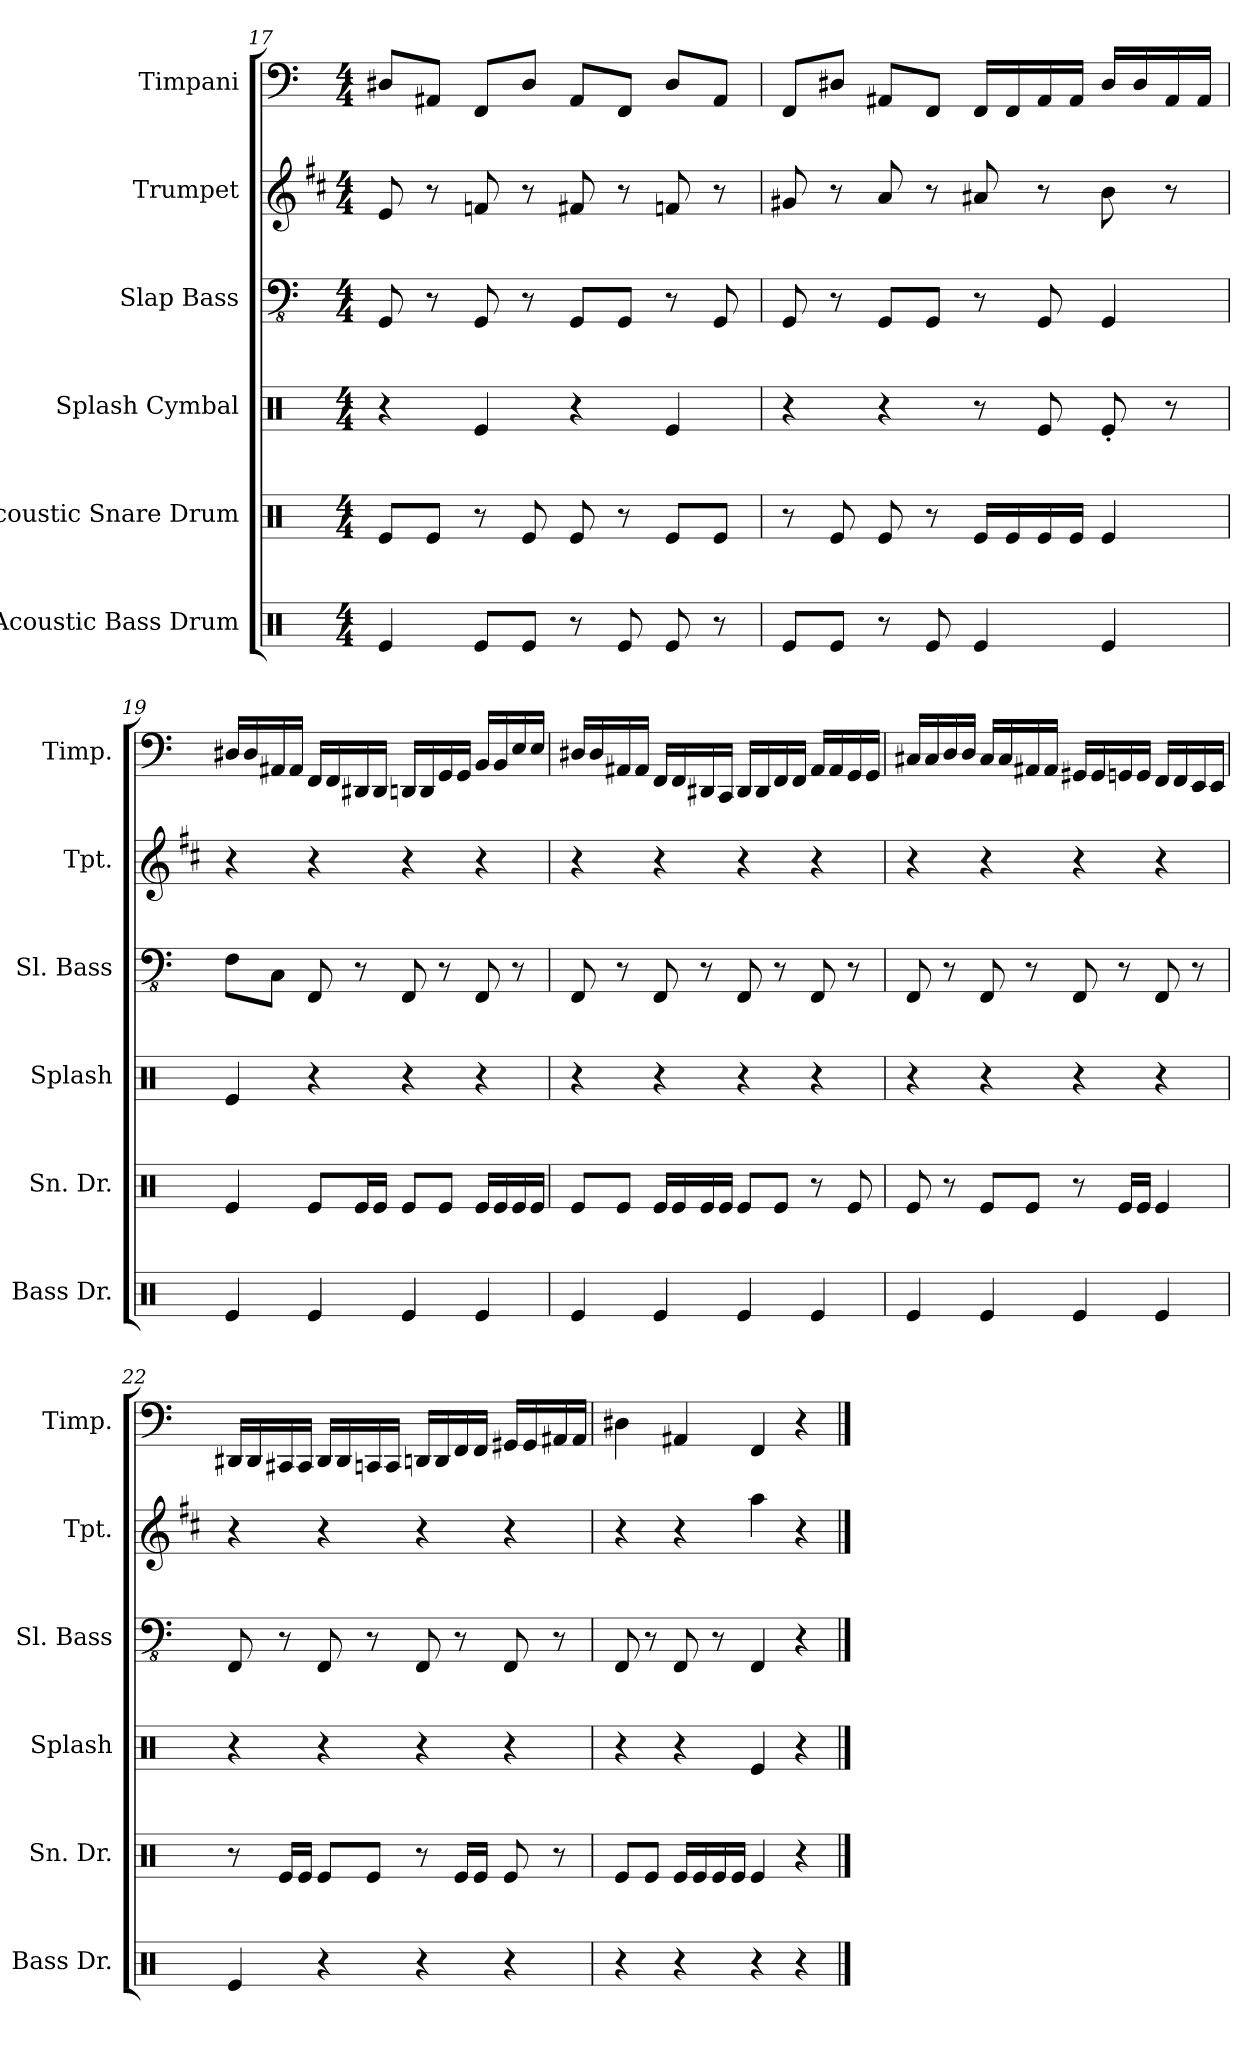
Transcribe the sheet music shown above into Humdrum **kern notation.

**kern	**kern	**kern	**kern	**kern	**kern
*part6	*part5	*part4	*part3	*part2	*part1
*staff6	*staff5	*staff4	*staff3	*staff2	*staff1
*I"Acoustic Bass Drum	*I"Acoustic Snare Drum	*I"Splash Cymbal	*I"Slap Bass	*I"Trumpet	*I"Timpani
*I'Bass Dr.	*I'Sn. Dr.	*I'Splash	*I'Sl. Bass	*I'Tpt.	*I'Timp.
*clefX	*clefX	*clefX	*clefFv4	*clefG2	*clefF4
*	*	*	*	*ITrd1c2	*
*k[]	*k[]	*k[]	*k[]	*k[]	*k[]
*M4/4	*M4/4	*M4/4	*M4/4	*M4/4	*M4/4
=17	=17	=17	=17	=17	=17
4Re	8ReL	4r	8GGG	8d	8D#XL
.	8ReJ	.	8r	8r	8AA#XJ
8ReL	8r	4Re	8GGG	8e-X	8FFL
8ReJ	8Re	.	8r	8r	8D#J
8r	8Re	4r	8GGGL	8en	8AA#L
8Re	8r	.	8GGGJ	8r	8FFJ
8Re	8ReL	4Re	8r	8e-X	8D#L
8r	8ReJ	.	8GGG	8r	8AA#J
=18	=18	=18	=18	=18	=18
8ReL	8r	4r	8GGG	8f#X	8FFL
8ReJ	8Re	.	8r	8r	8D#XJ
8r	8Re	4r	8GGGL	8g	8AA#XL
8Re	8r	.	8GGGJ	8r	8FFJ
4Re	16ReLL	8r	8r	8g#X	16FFLL
.	16Re	.	.	.	16FF
.	16Re	8Re	8GGG	8r	16AA#
.	16ReJJ	.	.	.	16AA#JJ
4Re	4Re	8Re'	4GGG	8a	16D#LL
.	.	.	.	.	16D#
.	.	8r	.	8r	16AA#
.	.	.	.	.	16AA#JJ
=19	=19	=19	=19	=19	=19
4Re	4Re	4Re	8FFL	4r	16D#XLL
.	.	.	.	.	16D#
.	.	.	8CCJ	.	16AA#X
.	.	.	.	.	16AA#JJ
4Re	8ReL	4r	8FFF	4r	16FFLL
.	.	.	.	.	16FF
.	16ReL	.	8r	.	16DD#X
.	16ReJJ	.	.	.	16DD#JJ
4Re	8ReL	4r	8FFF	4r	16DDnLL
.	.	.	.	.	16DD
.	8ReJ	.	8r	.	16GG
.	.	.	.	.	16GGJJ
4Re	16ReLL	4r	8FFF	4r	16BBLL
.	16Re	.	.	.	16BB
.	16Re	.	8r	.	16E
.	16ReJJ	.	.	.	16EJJ
=20	=20	=20	=20	=20	=20
4Re	8ReL	4r	8FFF	4r	16D#XLL
.	.	.	.	.	16D#
.	8ReJ	.	8r	.	16AA#X
.	.	.	.	.	16AA#JJ
4Re	16ReLL	4r	8FFF	4r	16FFLL
.	16Re	.	.	.	16FF
.	16Re	.	8r	.	16DD#X
.	16ReJJ	.	.	.	16CCJJ
4Re	8ReL	4r	8FFF	4r	16DD#LL
.	.	.	.	.	16DD#
.	8ReJ	.	8r	.	16FF
.	.	.	.	.	16FFJJ
4Re	8r	4r	8FFF	4r	16AA#LL
.	.	.	.	.	16AA#
.	8Re	.	8r	.	16GG
.	.	.	.	.	16GGJJ
=21	=21	=21	=21	=21	=21
4Re	8Re	4r	8FFF	4r	16C#XLL
.	.	.	.	.	16C#
.	8r	.	8r	.	16D
.	.	.	.	.	16DJJ
4Re	8ReL	4r	8FFF	4r	16C#LL
.	.	.	.	.	16C#
.	8ReJ	.	8r	.	16AA#X
.	.	.	.	.	16AA#JJ
4Re	8r	4r	8FFF	4r	16GG#XLL
.	.	.	.	.	16GG#
.	16ReLL	.	8r	.	16GGn
.	16ReJJ	.	.	.	16GGJJ
4Re	4Re	4r	8FFF	4r	16FFLL
.	.	.	.	.	16FF
.	.	.	8r	.	16EE
.	.	.	.	.	16EEJJ
=22	=22	=22	=22	=22	=22
4Re	8r	4r	8FFF	4r	16DD#XLL
.	.	.	.	.	16DD#
.	16ReLL	.	8r	.	16CC#X
.	16ReJJ	.	.	.	16CC#JJ
4r	8ReL	4r	8FFF	4r	16DD#LL
.	.	.	.	.	16DD#
.	8ReJ	.	8r	.	16CCn
.	.	.	.	.	16CCJJ
4r	8r	4r	8FFF	4r	16DDnLL
.	.	.	.	.	16DD
.	16ReLL	.	8r	.	16FF
.	16ReJJ	.	.	.	16FFJJ
4r	8Re	4r	8FFF	4r	16GG#XLL
.	.	.	.	.	16GG#
.	8r	.	8r	.	16AA#X
.	.	.	.	.	16AA#JJ
=23	=23	=23	=23	=23	=23
4r	8ReL	4r	8FFF	4r	4D#X
.	8ReJ	.	8r	.	.
4r	16ReLL	4r	8FFF	4r	4AA#X
.	16Re	.	.	.	.
.	16Re	.	8r	.	.
.	16ReJJ	.	.	.	.
4r	4Re	4Re	4FFF	4gg	4FF
4r	4r	4r	4r	4r	4r
==	==	==	==	==	==
*-	*-	*-	*-	*-	*-
